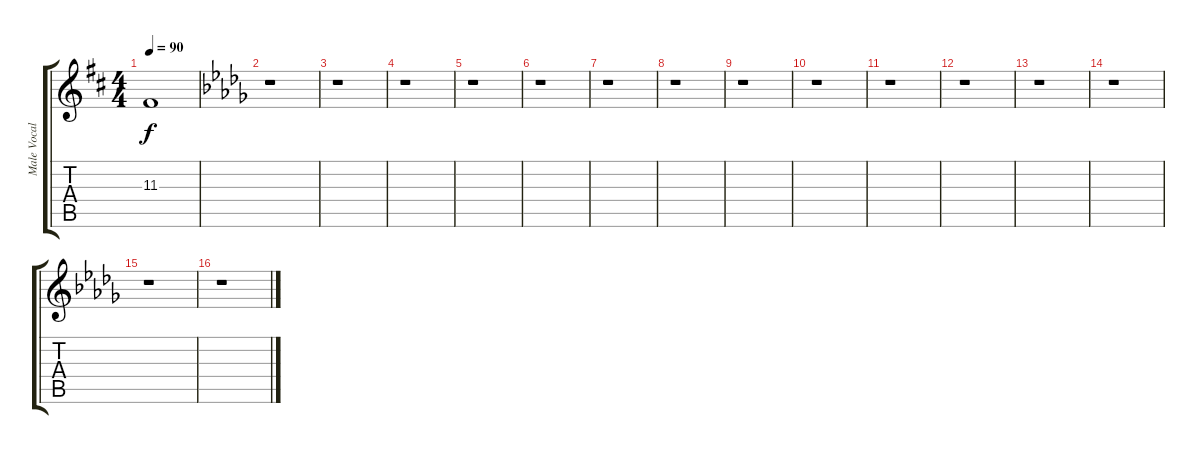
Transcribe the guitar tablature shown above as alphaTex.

\track ("Male Vocal" "Male Vocal") {instrument synthvoice}
\staff {score tabs}
\tuning (E4 B3 G3 D3 A2 E2) {hide}
\ts (4 4)
\tempo 90
\clef g2
\ks d
11.3{t}.1{dy f} |
\ks db
r.1 |
r.1 |
r.1 |
r.1 |
r.1 |
r.1 |
r.1 |
r.1 |
r.1 |
r.1 |
r.1 |
r.1 |
r.1 |
r.1 |
r.1
